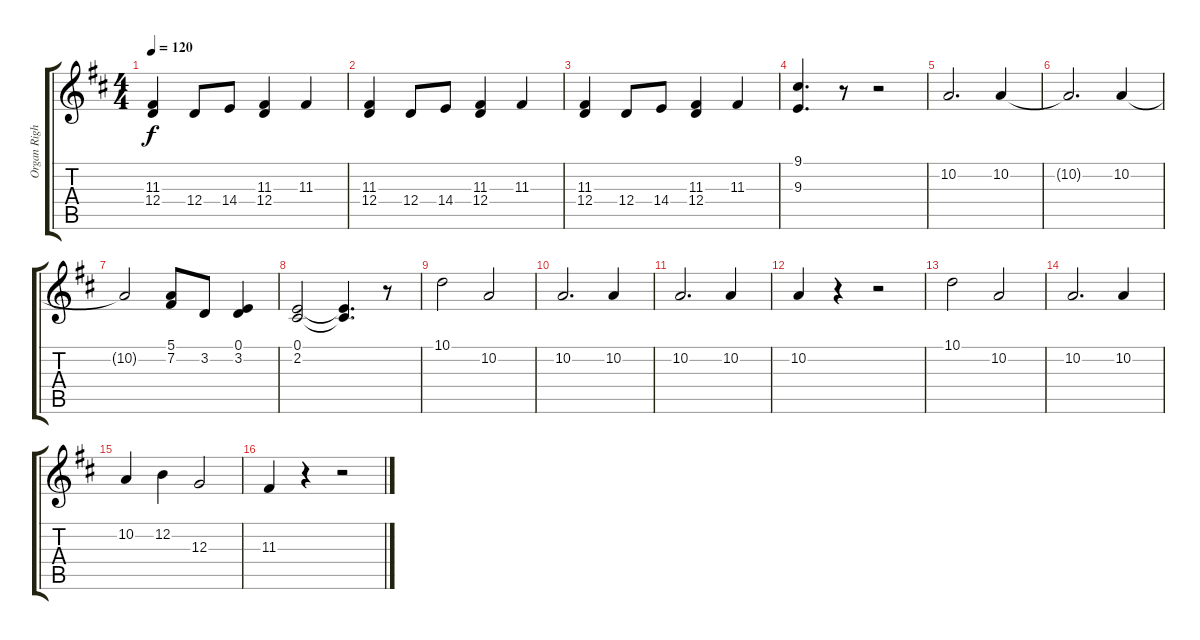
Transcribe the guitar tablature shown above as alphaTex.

\track ("Organ Right" "Organ Righ") {instrument churchorgan}
\staff {score tabs}
\tuning (E4 B3 G3 D3 A2 E2) {hide}
\ts (4 4)
\tempo 120
\clef g2
\ks d
(11.3 12.4).4{dy f} 12.4.8 14.4.8 (11.3 12.4).4 11.3.4 |
(11.3 12.4).4 12.4.8 14.4.8 (11.3 12.4).4 11.3.4 |
(11.3 12.4).4 12.4.8 14.4.8 (11.3 12.4).4 11.3.4 |
(9.1 9.3).4{d} r.8 r.2 |
10.2.2{d} 10.2.4 |
10.2{t}.2{d} 10.2.4 |
10.2{t}.2 (5.1 7.2).8 3.2.8 (0.1 3.2).4 |
(0.1 2.2).2 (0.1{t} 2.2{t}).4{d} r.8 |
10.1.2 10.2.2 |
10.2.2{d} 10.2.4 |
10.2.2{d} 10.2.4 |
10.2.4 r.4 r.2 |
10.1.2 10.2.2 |
10.2.2{d} 10.2.4 |
10.2.4 12.2.4 12.3.2 |
11.3.4 r.4 r.2
